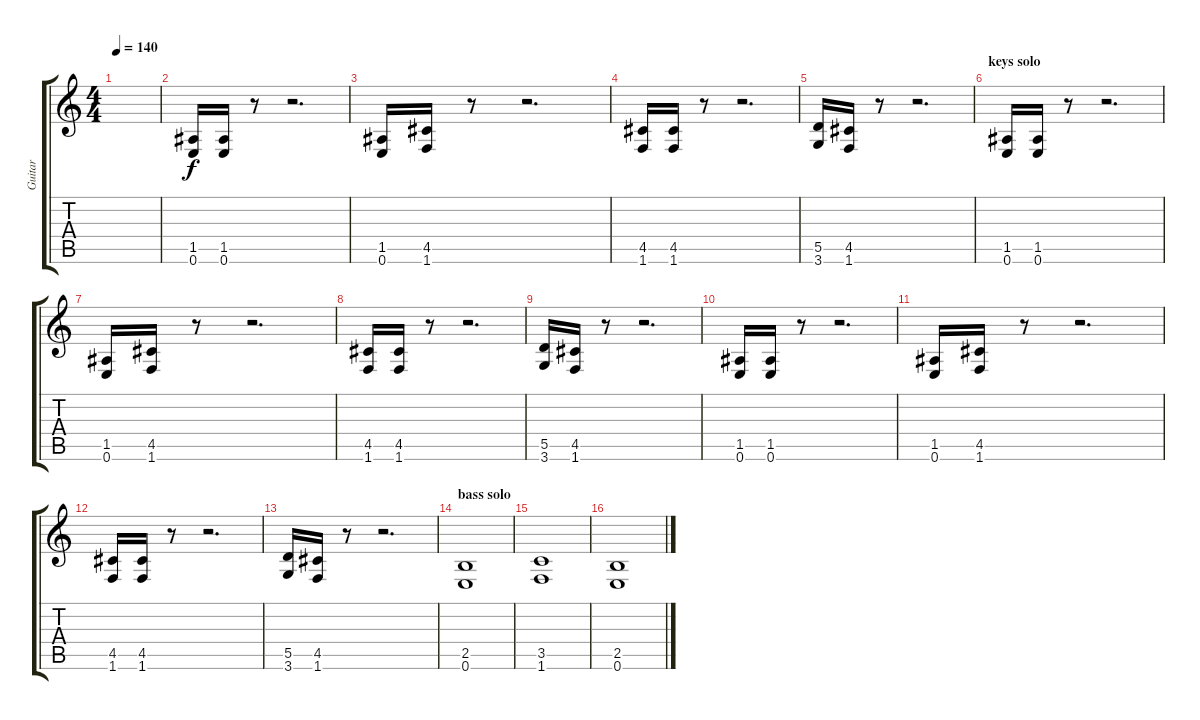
\track ("Guitar" "Guitar") {instrument distortionguitar}
\staff {score tabs}
\tuning (E4 B3 G3 D3 A2 E2) {hide}
\ts (4 4)
\tempo 140
\clef g2
\ks c
|
(1.5 0.6).16 (1.5 0.6).16 r.8 r.2{d} |
(1.5 0.6).16 (4.5 1.6).16 r.8 r.2{d} |
(4.5 1.6).16 (4.5 1.6).16 r.8 r.2{d} |
(5.5 3.6).16 (4.5 1.6).16 r.8 r.2{d} |
\section ("" "keys solo")
(1.5 0.6).16 (1.5 0.6).16 r.8 r.2{d} |
(1.5 0.6).16 (4.5 1.6).16 r.8 r.2{d} |
(4.5 1.6).16 (4.5 1.6).16 r.8 r.2{d} |
(5.5 3.6).16 (4.5 1.6).16 r.8 r.2{d} |
(1.5 0.6).16 (1.5 0.6).16 r.8 r.2{d} |
(1.5 0.6).16 (4.5 1.6).16 r.8 r.2{d} |
(4.5 1.6).16 (4.5 1.6).16 r.8 r.2{d} |
(5.5 3.6).16 (4.5 1.6).16 r.8 r.2{d} |
\section ("" "bass solo")
(2.5 0.6).1 |
(3.5 1.6).1 |
(2.5 0.6).1
